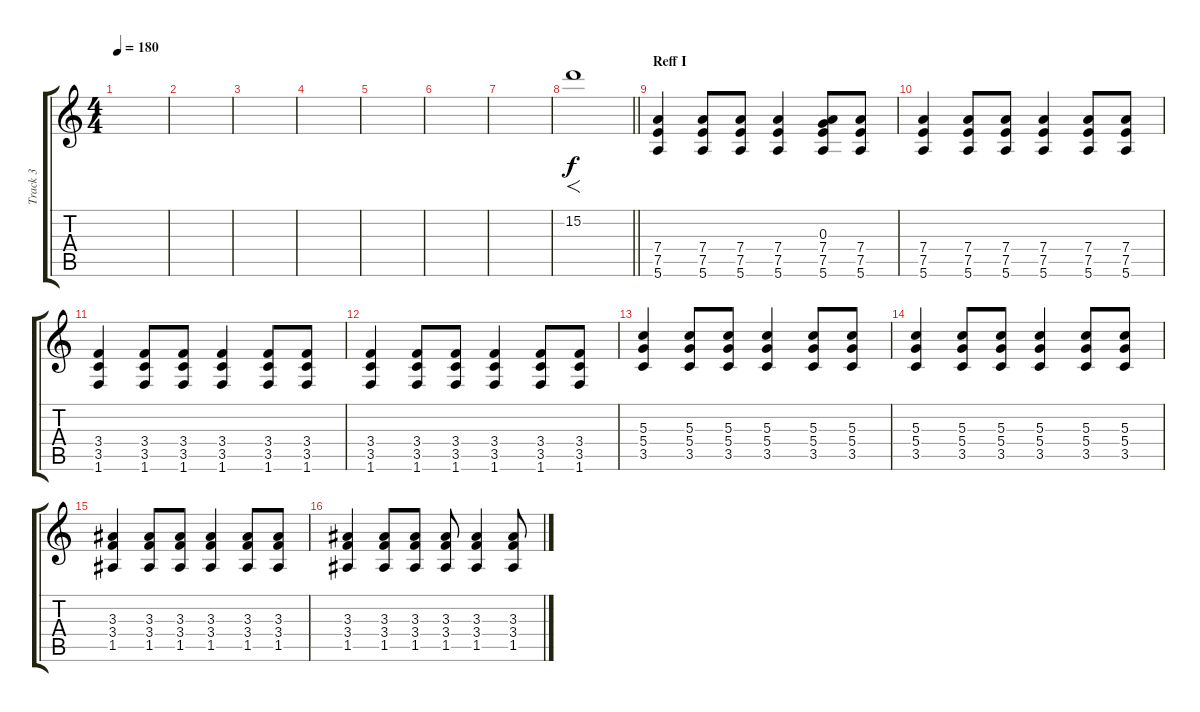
\track ("Track 3" "Track 3") {instrument distortionguitar}
\staff {score tabs}
\tuning (E4 B3 G3 D3 A2 E2) {hide}
\ts (4 4)
\tempo 180
\clef g2
\ks c
|
|
|
|
|
|
|
\barLineRight lightlight
15.2.1{f dy f} |
\section ("" "Reff I")
(7.4 7.5 5.6).4 (7.4 7.5 5.6).8 (7.4 7.5 5.6).8 (7.4 7.5 5.6).4 (0.3 7.4 7.5 5.6).8 (7.4 7.5 5.6).8 |
(7.4 7.5 5.6).4 (7.4 7.5 5.6).8 (7.4 7.5 5.6).8 (7.4 7.5 5.6).4 (7.4 7.5 5.6).8 (7.4 7.5 5.6).8 |
(3.4 3.5 1.6).4 (3.4 3.5 1.6).8 (3.4 3.5 1.6).8 (3.4 3.5 1.6).4 (3.4 3.5 1.6).8 (3.4 3.5 1.6).8 |
(3.4 3.5 1.6).4 (3.4 3.5 1.6).8 (3.4 3.5 1.6).8 (3.4 3.5 1.6).4 (3.4 3.5 1.6).8 (3.4 3.5 1.6).8 |
(5.3 5.4 3.5).4 (5.3 5.4 3.5).8 (5.3 5.4 3.5).8 (5.3 5.4 3.5).4 (5.3 5.4 3.5).8 (5.3 5.4 3.5).8 |
(5.3 5.4 3.5).4 (5.3 5.4 3.5).8 (5.3 5.4 3.5).8 (5.3 5.4 3.5).4 (5.3 5.4 3.5).8 (5.3 5.4 3.5).8 |
(3.3 3.4 1.5).4 (3.3 3.4 1.5).8 (3.3 3.4 1.5).8 (3.3 3.4 1.5).4 (3.3 3.4 1.5).8 (3.3 3.4 1.5).8 |
(3.3 3.4 1.5).4 (3.3 3.4 1.5).8 (3.3 3.4 1.5).8 (3.3 3.4 1.5).8 (3.3 3.4 1.5).4 (3.3 3.4 1.5).8
